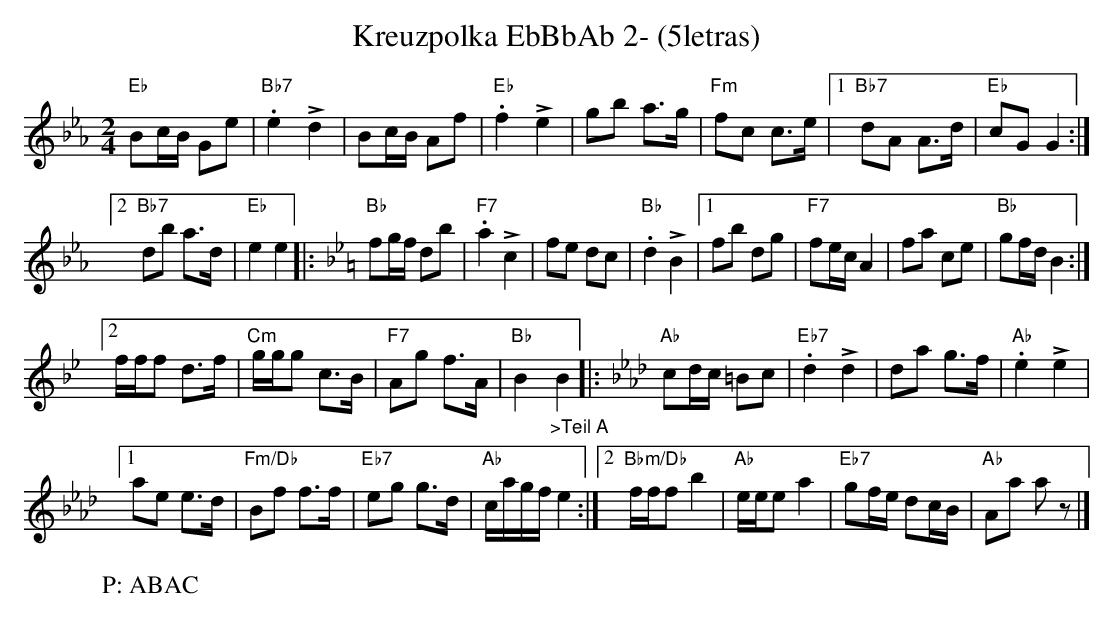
X:1
T:Kreuzpolka EbBbAb 2- (5letras)
M:2/4
L:1/16
K:Eb%%MIDI gchordon
"Eb"B2cB G2e2 | "Bb7".e4!>!d4 | B2cB A2f2 | "Eb".f4!>!e4 | g2b2 a3g | "Fm"f2c2 c3e |1 "Bb7"d2A2 A3d | "Eb"c2G2G4 :|2
"Bb7"d2b2 a3d | "Eb"e4e4 |: [K:Bb] "Bb"f2gf d2b2 | "F7".a4!>!c4 | f2e2 d2c2 | "Bb".d4!>!B4 |1 f2b2 d2g2 | "F7"f2ecA4 | f2a2 c2e2 | "Bb"g2fdB4 :|2
fff2 d3f | "Cm"ggg2 c3B | "F7"A2g2 f3A | "Bb"B4"_>Teil A"B4 |: [K:Ab] "Ab"c2dc =B2c2 | "Eb7".d4!>!d4 | d2a2 g3f | "Ab".e4!>!e4 |1
a2e2 e3d | "Fm/Db"B2f2 f3f | "Eb7"e2g2 g3d | "Ab"cagfe4 :|2 "Bbm/Db"fff2b4 | "Ab"eee2a4 | "Eb7"g2fe d2cB | "Ab"A2a2 a2z2 |]
W:P: ABAC
